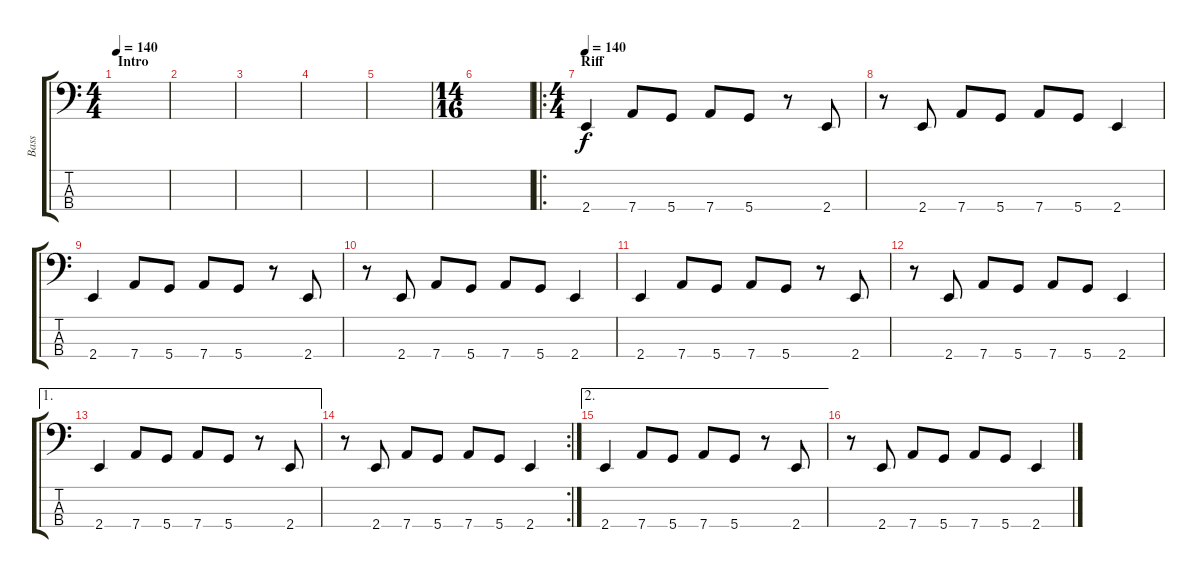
\track ("Bass" "Bass") {instrument electricbasspick}
\staff {score tabs}
\tuning (G2 D2 A1 D1) {hide}
\ts (4 4)
\section ("" "Intro")
\tempo 140
\clef f4
\ks c
|
|
|
|
|
\ts (14 16)
|
\ro
\ts (4 4)
\section ("" "Riff")
\tempo 140
2.4.4 7.4.8 5.4.8 7.4.8 5.4.8 r.8 2.4.8 |
r.8 2.4.8 7.4.8 5.4.8 7.4.8 5.4.8 2.4.4 |
2.4.4 7.4.8 5.4.8 7.4.8 5.4.8 r.8 2.4.8 |
r.8 2.4.8 7.4.8 5.4.8 7.4.8 5.4.8 2.4.4 |
2.4.4 7.4.8 5.4.8 7.4.8 5.4.8 r.8 2.4.8 |
r.8 2.4.8 7.4.8 5.4.8 7.4.8 5.4.8 2.4.4 |
\ae 1
2.4.4 7.4.8 5.4.8 7.4.8 5.4.8 r.8 2.4.8 |
\rc 2
r.8 2.4.8 7.4.8 5.4.8 7.4.8 5.4.8 2.4.4 |
\ae 2
2.4.4 7.4.8 5.4.8 7.4.8 5.4.8 r.8 2.4.8 |
r.8 2.4.8 7.4.8 5.4.8 7.4.8 5.4.8 2.4.4
